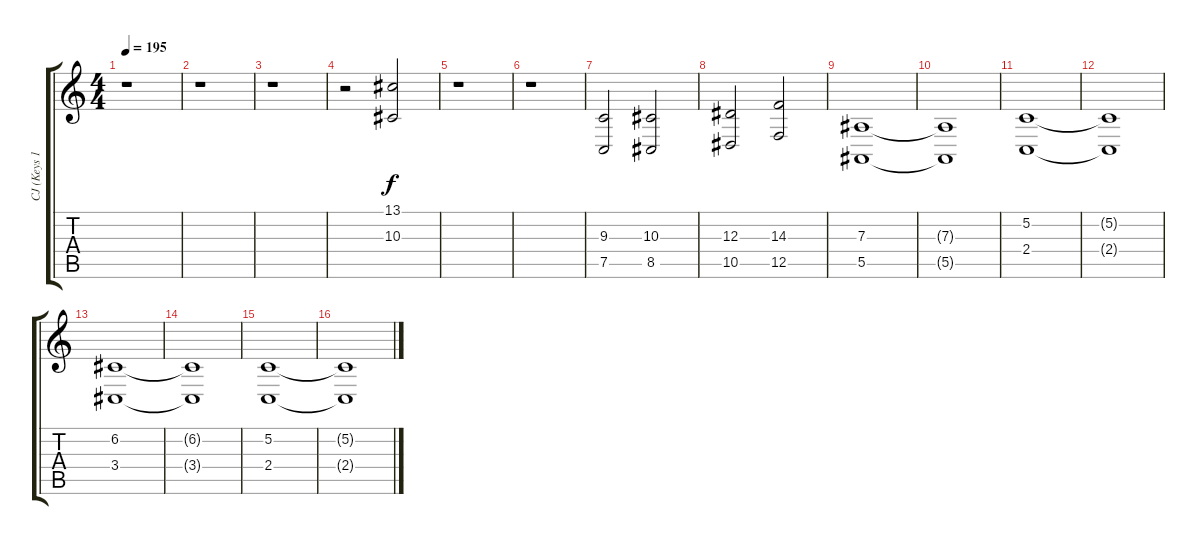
\track ("CJ (Keys 1)" "CJ (Keys 1") {instrument stringensemble1}
\staff {score tabs}
\tuning (C4 G3 Eb3 Bb2 F2 C2) {hide}
\ts (4 4)
\tempo 195
\clef g2
\ks c
r.1{dy f} |
r.1 |
r.1 |
r.2 (13.1 10.3).2 |
r.1 |
r.1 |
(9.3 7.5).2 (10.3 8.5).2 |
(12.3 10.5).2 (14.3 12.5).2 |
(7.3 5.5).1 |
(7.3{t} 5.5{t}).1 |
(5.2 2.4).1 |
(5.2{t} 2.4{t}).1 |
(6.2 3.4).1 |
(6.2{t} 3.4{t}).1 |
(5.2 2.4).1 |
(5.2{t} 2.4{t}).1
